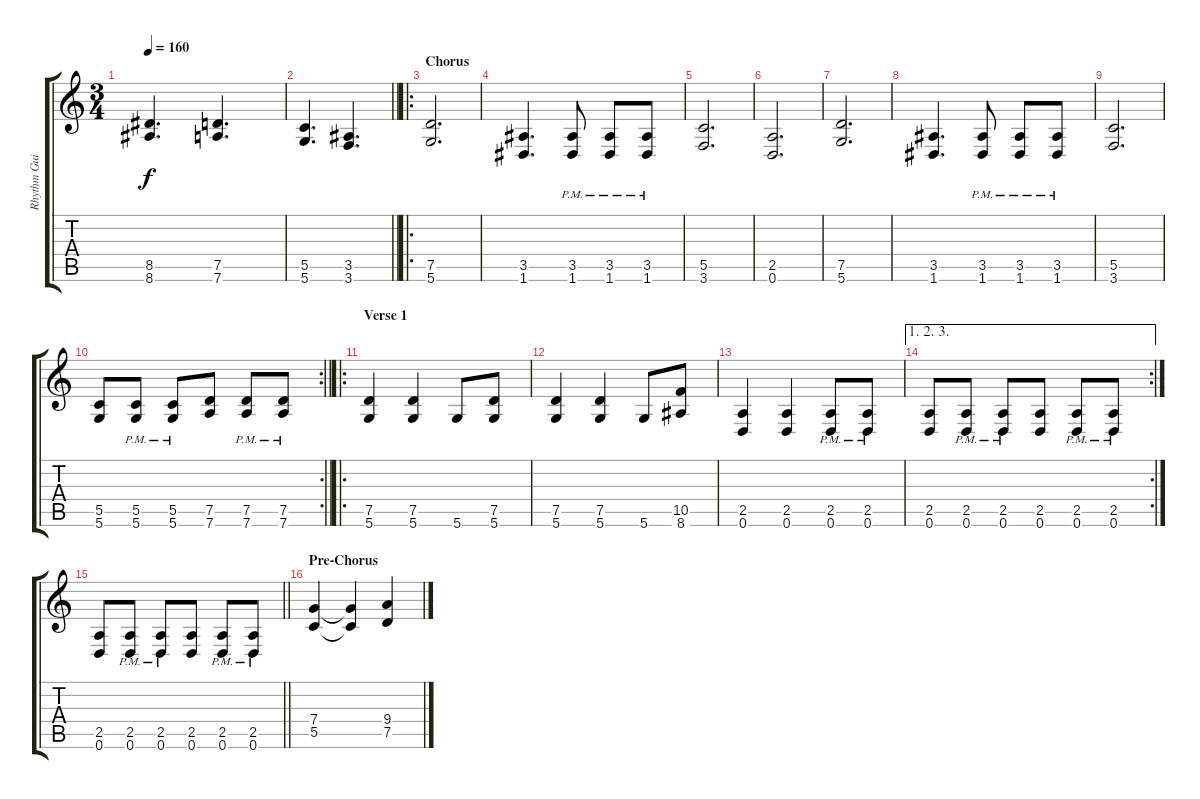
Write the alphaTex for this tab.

\track ("Rhythm Guitar" "Rhythm Gui") {instrument distortionguitar}
\staff {score tabs}
\tuning (D4 A3 F3 C3 G2 D2) {hide}
\ts (3 4)
\tempo 160
\clef g2
\ks c
(8.5 8.6).4{d dy f} (7.5 7.6).4{d} |
\barLineRight lightlight
(5.5 5.6).4{d} (3.5 3.6).4{d} |
\ro
\section ("" "Chorus")
(7.5 5.6).2{d} |
(3.5 1.6).4{d} (3.5{pm} 1.6{pm}).8 (3.5{pm} 1.6{pm}).8 (3.5{pm} 1.6{pm}).8 |
(5.5 3.6).2{d} |
(2.5 0.6).2{d} |
(7.5 5.6).2{d} |
(3.5 1.6).4{d} (3.5{pm} 1.6{pm}).8 (3.5{pm} 1.6{pm}).8 (3.5{pm} 1.6{pm}).8 |
(5.5 3.6).2{d} |
\rc 2
\barLineRight lightlight
(5.5 5.6).8 (5.5{pm} 5.6{pm}).8 (5.5{pm} 5.6{pm}).8 (7.5 7.6).8 (7.5{pm} 7.6{pm}).8 (7.5{pm} 7.6{pm}).8 |
\ro
\section ("" "Verse 1")
(7.5 5.6).4 (7.5 5.6).4 5.6.8 (7.5 5.6).8 |
(7.5 5.6).4 (7.5 5.6).4 5.6.8 (10.5 8.6).8 |
(2.5 0.6).4 (2.5 0.6).4 (2.5{pm} 0.6{pm}).8 (2.5{pm} 0.6{pm}).8 |
\ae (1 2 3)
\rc 2
(2.5 0.6).8 (2.5{pm} 0.6{pm}).8 (2.5{pm} 0.6{pm}).8 (2.5 0.6).8 (2.5{pm} 0.6{pm}).8 (2.5{pm} 0.6{pm}).8 |
\barLineRight lightlight
(2.5 0.6).8 (2.5{pm} 0.6{pm}).8 (2.5{pm} 0.6{pm}).8 (2.5 0.6).8 (2.5{pm} 0.6{pm}).8 (2.5{pm} 0.6{pm}).8 |
\section ("" "Pre-Chorus")
(7.4 5.5).4 (7.4{t} 5.5{t}).4 (9.4 7.5).4
